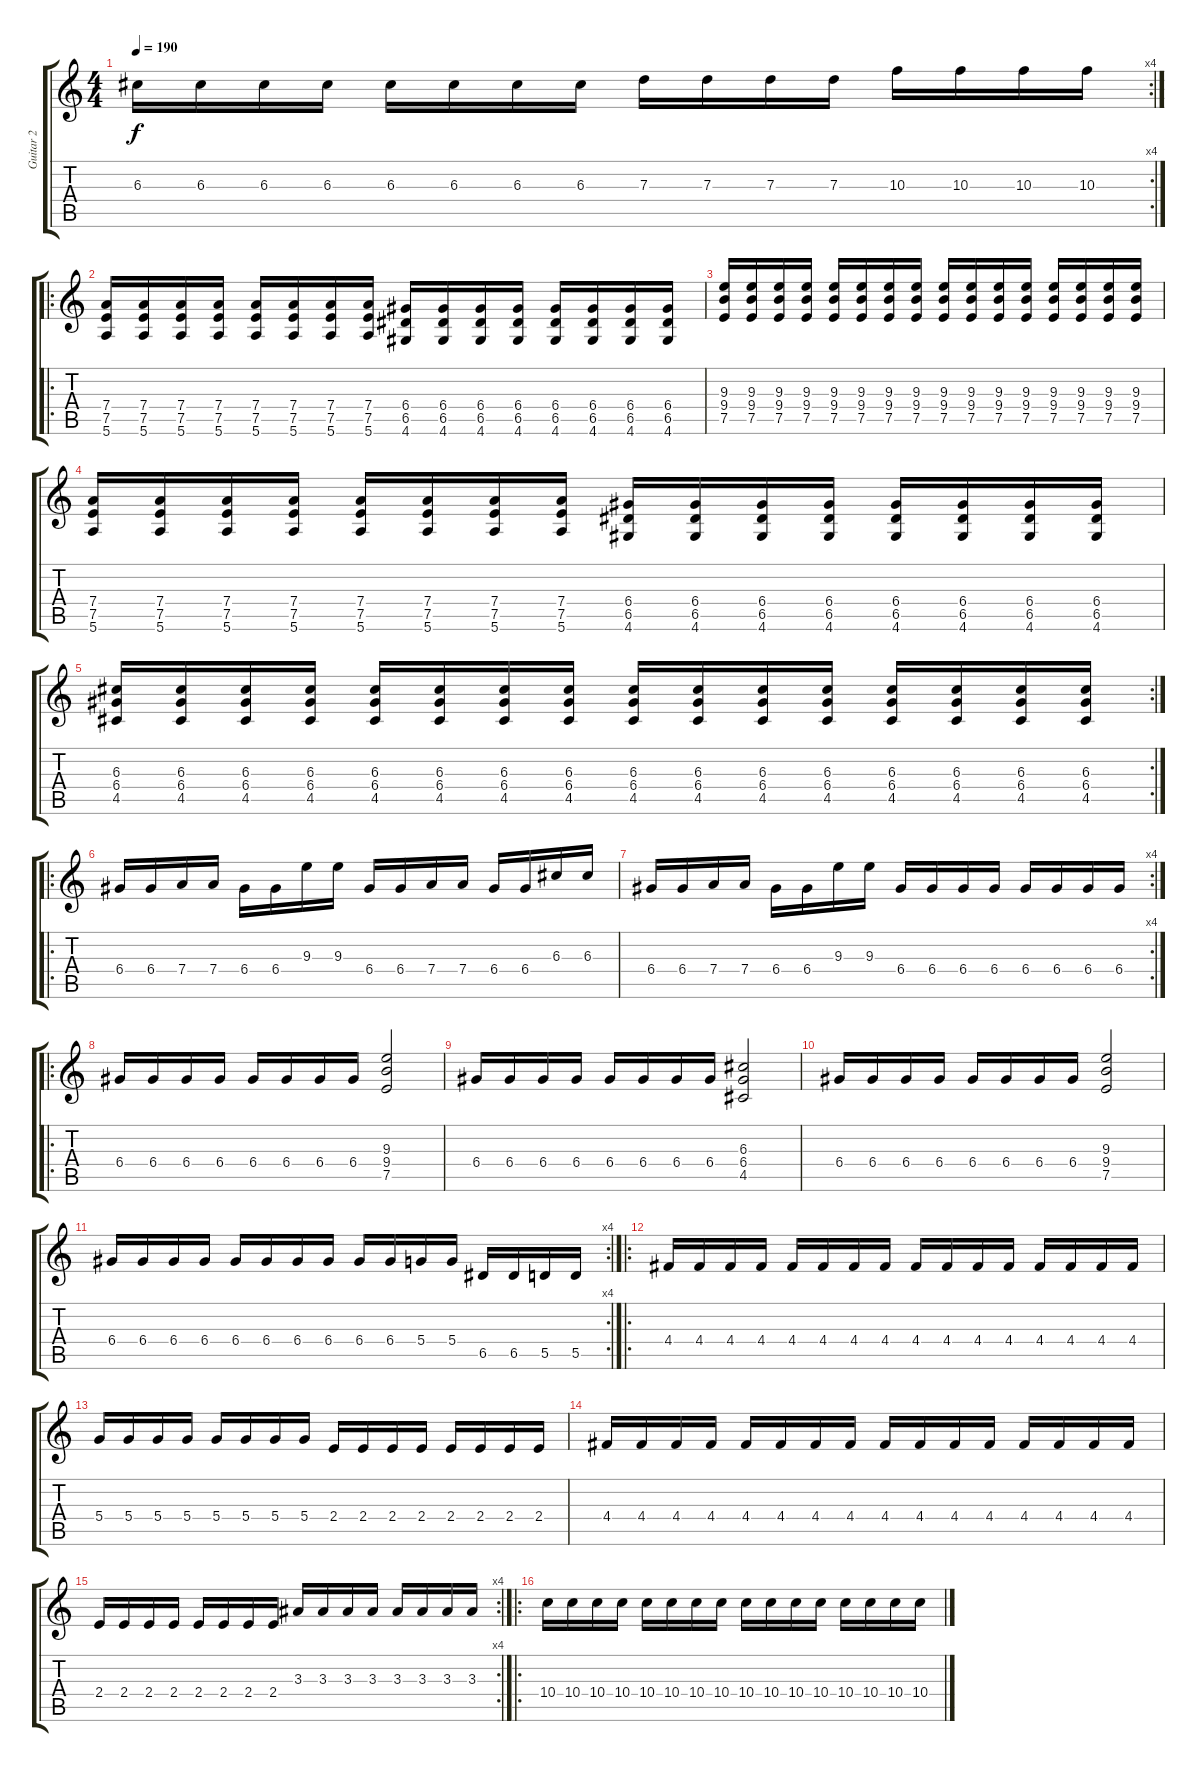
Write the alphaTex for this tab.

\track ("Guitar 2" "Guitar 2") {instrument distortionguitar}
\staff {score tabs}
\tuning (E4 B3 G3 D3 A2 E2) {hide}
\rc 4
\ts (4 4)
\tempo 190
\clef g2
\ks c
6.3.16{dy f} 6.3.16 6.3.16 6.3.16 6.3.16 6.3.16 6.3.16 6.3.16 7.3.16 7.3.16 7.3.16 7.3.16 10.3.16 10.3.16 10.3.16 10.3.16 |
\ro
(7.4 7.5 5.6).16 (7.4 7.5 5.6).16 (7.4 7.5 5.6).16 (7.4 7.5 5.6).16 (7.4 7.5 5.6).16 (7.4 7.5 5.6).16 (7.4 7.5 5.6).16 (7.4 7.5 5.6).16 (6.4 6.5 4.6).16 (6.4 6.5 4.6).16 (6.4 6.5 4.6).16 (6.4 6.5 4.6).16 (6.4 6.5 4.6).16 (6.4 6.5 4.6).16 (6.4 6.5 4.6).16 (6.4 6.5 4.6).16 |
(9.3 9.4 7.5).16 (9.3 9.4 7.5).16 (9.3 9.4 7.5).16 (9.3 9.4 7.5).16 (9.3 9.4 7.5).16 (9.3 9.4 7.5).16 (9.3 9.4 7.5).16 (9.3 9.4 7.5).16 (9.3 9.4 7.5).16 (9.3 9.4 7.5).16 (9.3 9.4 7.5).16 (9.3 9.4 7.5).16 (9.3 9.4 7.5).16 (9.3 9.4 7.5).16 (9.3 9.4 7.5).16 (9.3 9.4 7.5).16 |
(7.4 7.5 5.6).16 (7.4 7.5 5.6).16 (7.4 7.5 5.6).16 (7.4 7.5 5.6).16 (7.4 7.5 5.6).16 (7.4 7.5 5.6).16 (7.4 7.5 5.6).16 (7.4 7.5 5.6).16 (6.4 6.5 4.6).16 (6.4 6.5 4.6).16 (6.4 6.5 4.6).16 (6.4 6.5 4.6).16 (6.4 6.5 4.6).16 (6.4 6.5 4.6).16 (6.4 6.5 4.6).16 (6.4 6.5 4.6).16 |
\rc 2
(6.3 6.4 4.5).16 (6.3 6.4 4.5).16 (6.3 6.4 4.5).16 (6.3 6.4 4.5).16 (6.3 6.4 4.5).16 (6.3 6.4 4.5).16 (6.3 6.4 4.5).16 (6.3 6.4 4.5).16 (6.3 6.4 4.5).16 (6.3 6.4 4.5).16 (6.3 6.4 4.5).16 (6.3 6.4 4.5).16 (6.3 6.4 4.5).16 (6.3 6.4 4.5).16 (6.3 6.4 4.5).16 (6.3 6.4 4.5).16 |
\ro
6.4.16 6.4.16 7.4.16 7.4.16 6.4.16 6.4.16 9.3.16 9.3.16 6.4.16 6.4.16 7.4.16 7.4.16 6.4.16 6.4.16 6.3.16 6.3.16 |
\rc 4
6.4.16 6.4.16 7.4.16 7.4.16 6.4.16 6.4.16 9.3.16 9.3.16 6.4.16 6.4.16 6.4.16 6.4.16 6.4.16 6.4.16 6.4.16 6.4.16 |
\ro
6.4.16 6.4.16 6.4.16 6.4.16 6.4.16 6.4.16 6.4.16 6.4.16 (9.3 9.4 7.5).2 |
6.4.16 6.4.16 6.4.16 6.4.16 6.4.16 6.4.16 6.4.16 6.4.16 (6.3 6.4 4.5).2 |
6.4.16 6.4.16 6.4.16 6.4.16 6.4.16 6.4.16 6.4.16 6.4.16 (9.3 9.4 7.5).2 |
\rc 4
6.4.16 6.4.16 6.4.16 6.4.16 6.4.16 6.4.16 6.4.16 6.4.16 6.4.16 6.4.16 5.4.16 5.4.16 6.5.16 6.5.16 5.5.16 5.5.16 |
\ro
4.4.16 4.4.16 4.4.16 4.4.16 4.4.16 4.4.16 4.4.16 4.4.16 4.4.16 4.4.16 4.4.16 4.4.16 4.4.16 4.4.16 4.4.16 4.4.16 |
5.4.16 5.4.16 5.4.16 5.4.16 5.4.16 5.4.16 5.4.16 5.4.16 2.4.16 2.4.16 2.4.16 2.4.16 2.4.16 2.4.16 2.4.16 2.4.16 |
4.4.16 4.4.16 4.4.16 4.4.16 4.4.16 4.4.16 4.4.16 4.4.16 4.4.16 4.4.16 4.4.16 4.4.16 4.4.16 4.4.16 4.4.16 4.4.16 |
\rc 4
2.4.16 2.4.16 2.4.16 2.4.16 2.4.16 2.4.16 2.4.16 2.4.16 3.3.16 3.3.16 3.3.16 3.3.16 3.3.16 3.3.16 3.3.16 3.3.16 |
\ro
10.4.16 10.4.16 10.4.16 10.4.16 10.4.16 10.4.16 10.4.16 10.4.16 10.4.16 10.4.16 10.4.16 10.4.16 10.4.16 10.4.16 10.4.16 10.4.16
